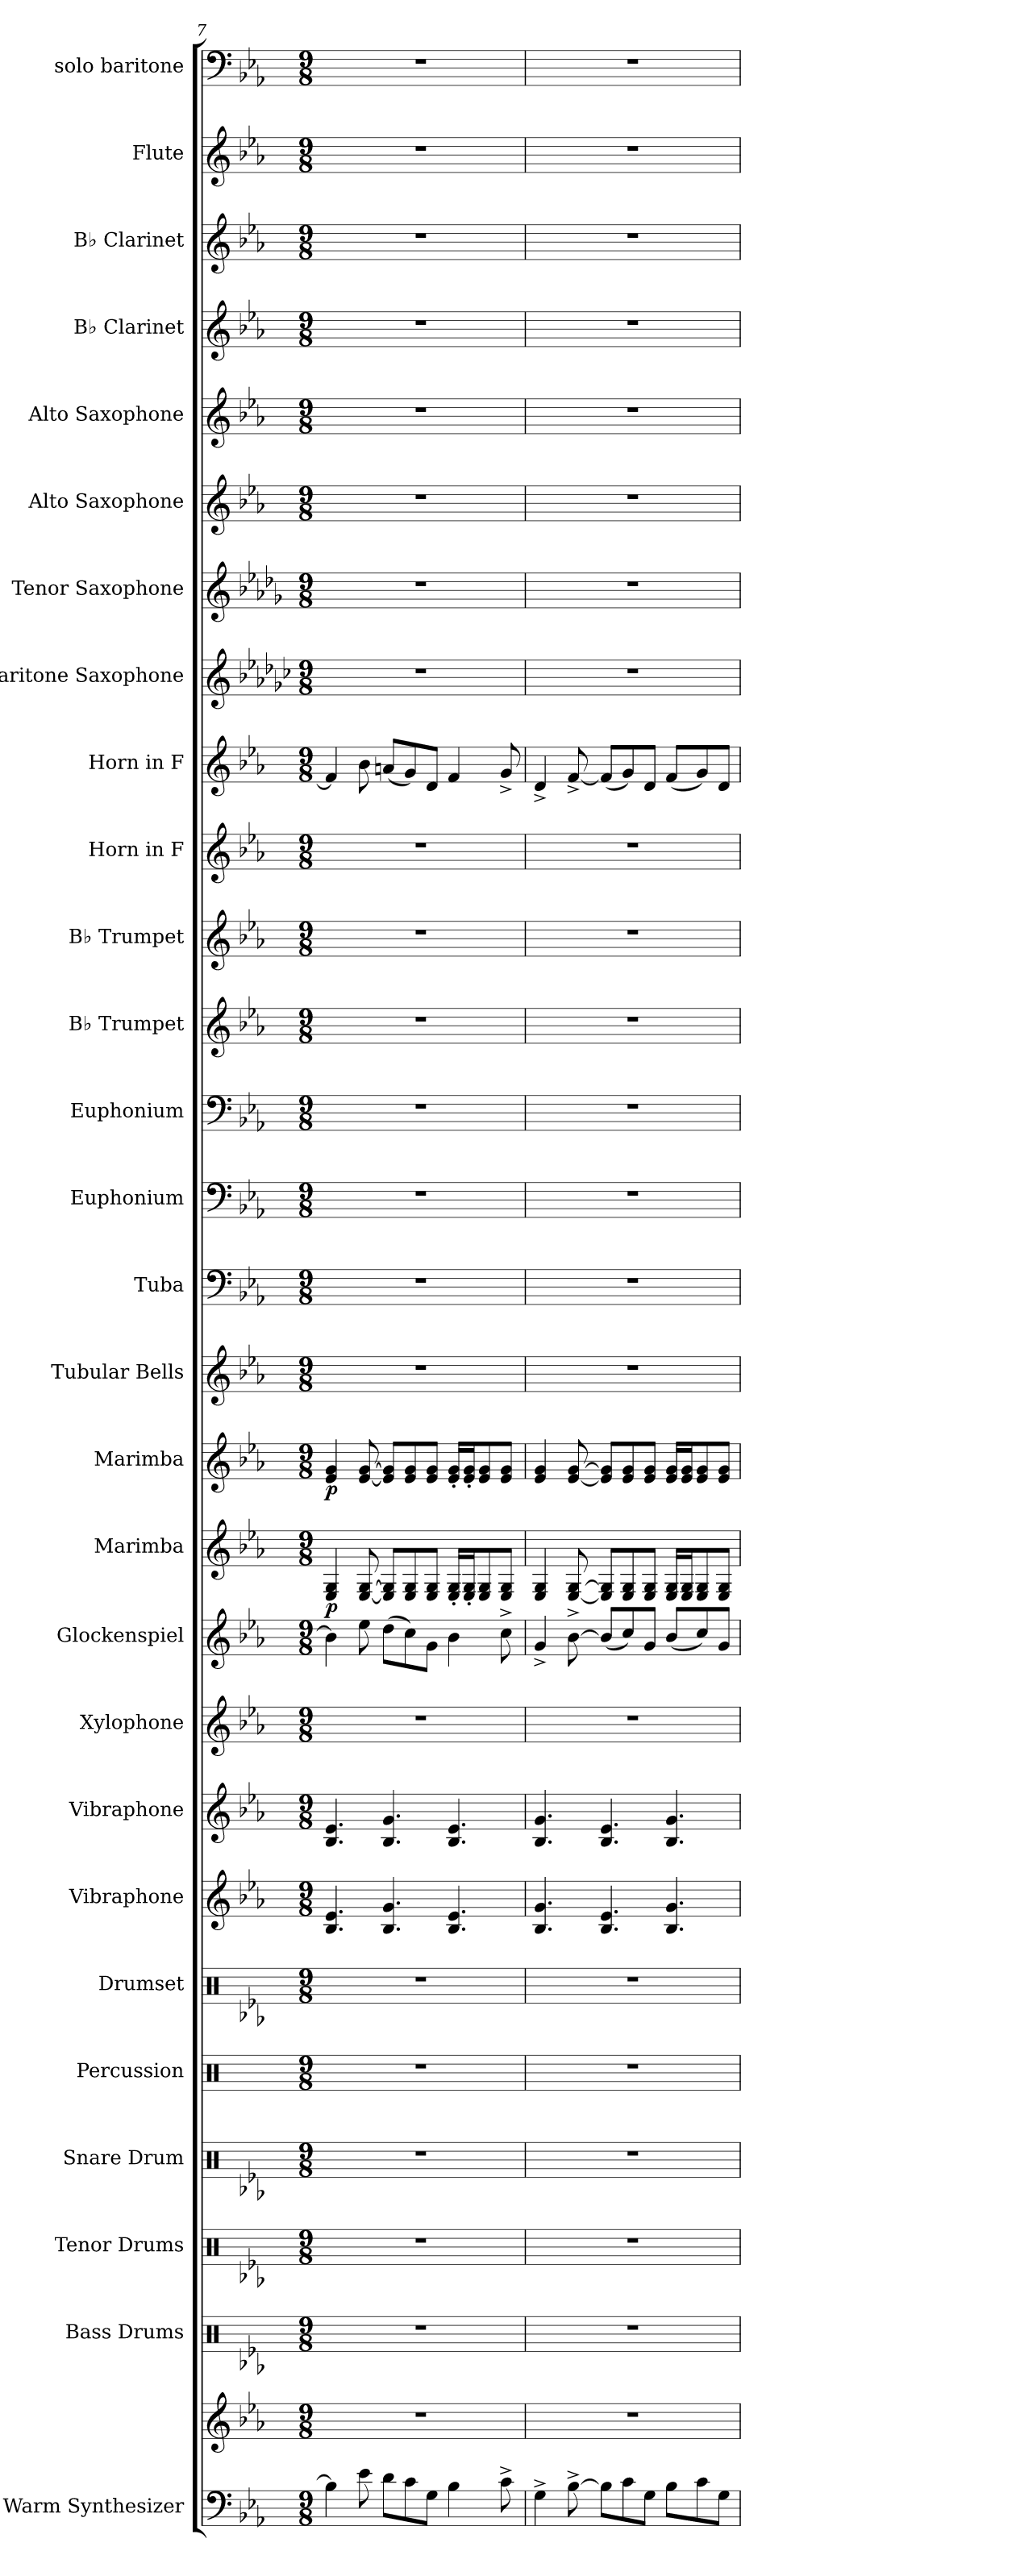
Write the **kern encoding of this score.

**kern	**kern	**kern	**kern	**kern	**kern	**kern	**kern	**kern	**kern	**kern	**kern	**dynam	**kern	**dynam	**kern	**kern	**kern	**kern	**kern	**kern	**kern	**kern	**kern	**kern	**kern	**kern	**kern	**kern	**kern	**kern
*part28	*part28	*part27	*part26	*part25	*part24	*part23	*part22	*part21	*part20	*part19	*part18	*part18	*part17	*part17	*part16	*part15	*part14	*part13	*part12	*part11	*part10	*part9	*part8	*part7	*part6	*part5	*part4	*part3	*part2	*part1
*staff29	*staff28	*staff27	*staff26	*staff25	*staff24	*staff23	*staff22	*staff21	*staff20	*staff19	*staff18	*staff18	*staff17	*staff17	*staff16	*staff15	*staff14	*staff13	*staff12	*staff11	*staff10	*staff9	*staff8	*staff7	*staff6	*staff5	*staff4	*staff3	*staff2	*staff1
*I"Warm Synthesizer	*	*I"Bass Drums	*I"Tenor Drums	*I"Snare Drum	*I"Percussion	*I"Drumset	*I"Vibraphone	*I"Vibraphone	*I"Xylophone	*I"Glockenspiel	*I"Marimba	*	*I"Marimba	*	*I"Tubular Bells	*I"Tuba	*I"Euphonium	*I"Euphonium	*I"B♭ Trumpet	*I"B♭ Trumpet	*I"Horn in F	*I"Horn in F	*I"Baritone Saxophone	*I"Tenor Saxophone	*I"Alto Saxophone	*I"Alto Saxophone	*I"B♭ Clarinet	*I"B♭ Clarinet	*I"Flute	*I"solo baritone
*I'Synth.	*	*I'B.D.	*I'T.D.	*I'S.D.	*I'Perc.	*I'Drs.	*I'Vib.	*I'Vib.	*I'Xyl.	*I'Glk.	*I'Mrm.	*	*I'Mrm.	*	*I'Tu. Be.	*I'Tba.	*I'Euph.	*I'Euph.	*I'B♭ Tpt.	*I'B♭ Tpt.	*	*	*I'Bar. Sax.	*I'T. Sax.	*I'A. Sax.	*I'A. Sax.	*I'B♭ Cl.	*I'B♭ Cl.	*I'Fl.	*
*clefF4	*clefG2	*clefX	*clefX	*clefX	*clefX	*clefX	*clefG2	*clefG2	*clefG2	*clefG2	*clefG2	*	*clefG2	*	*clefG2	*clefF4	*clefF4	*clefF4	*clefG2	*clefG2	*clefG2	*clefG2	*clefG2	*clefG2	*clefG2	*clefG2	*clefG2	*clefG2	*clefG2	*clefF4
*	*	*	*	*	*	*	*	*	*ITrd-7c-12	*ITrd-14c-24	*	*	*	*	*	*	*	*	*ITrd1c2	*ITrd1c2	*ITrd4c7	*ITrd4c7	*ITrd12c21	*ITrd8c14	*ITrd5c9	*ITrd5c9	*ITrd1c2	*ITrd1c2	*	*
*k[b-e-a-]	*k[b-e-a-]	*k[b-e-a-]	*k[b-e-a-]	*k[b-e-a-]	*k[]	*k[b-e-a-]	*k[b-e-a-]	*k[b-e-a-]	*k[b-e-a-]	*k[b-e-a-]	*k[b-e-a-]	*	*k[b-e-a-]	*	*k[b-e-a-]	*k[b-e-a-]	*k[b-e-a-]	*k[b-e-a-]	*k[b-e-a-d-g-]	*k[b-e-a-d-g-]	*k[b-e-a-d-]	*k[b-e-a-d-]	*k[b-e-a-d-g-c-]	*k[b-e-a-d-g-]	*k[b-e-a-d-g-c-]	*k[b-e-a-d-g-c-]	*k[b-e-a-d-g-]	*k[b-e-a-d-g-]	*k[b-e-a-]	*k[b-e-a-]
*M9/8	*M9/8	*M9/8	*M9/8	*M9/8	*M9/8	*M9/8	*M9/8	*M9/8	*M9/8	*M9/8	*M9/8	*	*M9/8	*	*M9/8	*M9/8	*M9/8	*M9/8	*M9/8	*M9/8	*M9/8	*M9/8	*M9/8	*M9/8	*M9/8	*M9/8	*M9/8	*M9/8	*M9/8	*M9/8
=7	=7	=7	=7	=7	=7	=7	=7	=7	=7	=7	=7	=7	=7	=7	=7	=7	=7	=7	=7	=7	=7	=7	=7	=7	=7	=7	=7	=7	=7	=7
!	!	!	!	!	!	!	!	!	!	!	!	!LO:DY:b	!	!LO:DY:b	!	!	!	!	!	!	!	!	!	!	!	!	!	!	!	!
4B-\]	8%9r	8%9r	8%9r	8%9r	8%9r	8%9r	4.B-/ 4.e-/	4.B-/ 4.e-/	8%9r	4bbb-\]	4E-/ 4G/	p	4e-/ 4g/	p	8%9r	8%9r	8%9r	8%9r	8%9r	8%9r	8%9r	4B-/]	8%9r	8%9r	8%9r	8%9r	8%9r	8%9r	8%9r	8%9r
8e-\	.	.	.	.	.	.	.	.	.	8eeee-\	[8E-/ [8G/	.	[8e-/ [8g/	.	.	.	.	.	.	.	.	8e-\	.	.	.	.	.	.	.	.
8d\L	.	.	.	.	.	.	4.B-/ 4.g/	4.B-/ 4.g/	.	(>8dddd\L	8E-/] 8G/]L	.	8e-/] 8g/]L	.	.	.	.	.	.	.	.	(<8dn/L	.	.	.	.	.	.	.	.
8c\	.	.	.	.	.	.	.	.	.	8cccc\)	8E-/ 8G/	.	8e-/ 8g/	.	.	.	.	.	.	.	.	8c/)	.	.	.	.	.	.	.	.
8G\J	.	.	.	.	.	.	.	.	.	8ggg\J	8E-/ 8G/J	.	8e-/ 8g/J	.	.	.	.	.	.	.	.	8G/J	.	.	.	.	.	.	.	.
4B-\	.	.	.	.	.	.	4.B-/ 4.e-/	4.B-/ 4.e-/	.	4bbb-\	16E-/' 16G/'LL	.	16e-/' 16g/'LL	.	.	.	.	.	.	.	.	4B-/	.	.	.	.	.	.	.	.
.	.	.	.	.	.	.	.	.	.	.	16E-/' 16G/'J	.	16e-/' 16g/'J	.	.	.	.	.	.	.	.	.	.	.	.	.	.	.	.	.
.	.	.	.	.	.	.	.	.	.	.	8E-/ 8G/	.	8e-/ 8g/	.	.	.	.	.	.	.	.	.	.	.	.	.	.	.	.	.
8c^\	.	.	.	.	.	.	.	.	.	8cccc^\	8E-/ 8G/J	.	8e-/ 8g/J	.	.	.	.	.	.	.	.	8c^/	.	.	.	.	.	.	.	.
=8	=8	=8	=8	=8	=8	=8	=8	=8	=8	=8	=8	=8	=8	=8	=8	=8	=8	=8	=8	=8	=8	=8	=8	=8	=8	=8	=8	=8	=8	=8
4G^\	8%9r	8%9r	8%9r	8%9r	8%9r	8%9r	4.B-/ 4.g/	4.B-/ 4.g/	8%9r	4ggg^/	4E-/ 4G/	.	4e-/ 4g/	.	8%9r	8%9r	8%9r	8%9r	8%9r	8%9r	8%9r	4G^/	8%9r	8%9r	8%9r	8%9r	8%9r	8%9r	8%9r	8%9r
[8B-^\	.	.	.	.	.	.	.	.	.	[8bbb-^\	[8E-/ [8G/	.	[8e-/ [8g/	.	.	.	.	.	.	.	.	[8B-^/	.	.	.	.	.	.	.	.
8B-\L]	.	.	.	.	.	.	4.B-/ 4.e-/	4.B-/ 4.e-/	.	(<8bbb-/L]	8E-/] 8G/]L	.	8e-/] 8g/]L	.	.	.	.	.	.	.	.	(<8B-/L]	.	.	.	.	.	.	.	.
8c\	.	.	.	.	.	.	.	.	.	8cccc/)	8E-/ 8G/	.	8e-/ 8g/	.	.	.	.	.	.	.	.	8c/)	.	.	.	.	.	.	.	.
8G\J	.	.	.	.	.	.	.	.	.	8ggg/J	8E-/ 8G/J	.	8e-/ 8g/J	.	.	.	.	.	.	.	.	8G/J	.	.	.	.	.	.	.	.
8B-\L	.	.	.	.	.	.	4.B-/ 4.g/	4.B-/ 4.g/	.	(<8bbb-/L	16E-/ 16G/LL	.	16e-/ 16g/LL	.	.	.	.	.	.	.	.	(<8B-/L	.	.	.	.	.	.	.	.
.	.	.	.	.	.	.	.	.	.	.	16E-/ 16G/J	.	16e-/ 16g/J	.	.	.	.	.	.	.	.	.	.	.	.	.	.	.	.	.
8c\	.	.	.	.	.	.	.	.	.	8cccc/)	8E-/ 8G/	.	8e-/ 8g/	.	.	.	.	.	.	.	.	8c/)	.	.	.	.	.	.	.	.
8G\J	.	.	.	.	.	.	.	.	.	8ggg/J	8E-/ 8G/J	.	8e-/ 8g/J	.	.	.	.	.	.	.	.	8G/J	.	.	.	.	.	.	.	.
=	=	=	=	=	=	=	=	=	=	=	=	=	=	=	=	=	=	=	=	=	=	=	=	=	=	=	=	=	=	=
*-	*-	*-	*-	*-	*-	*-	*-	*-	*-	*-	*-	*-	*-	*-	*-	*-	*-	*-	*-	*-	*-	*-	*-	*-	*-	*-	*-	*-	*-	*-
